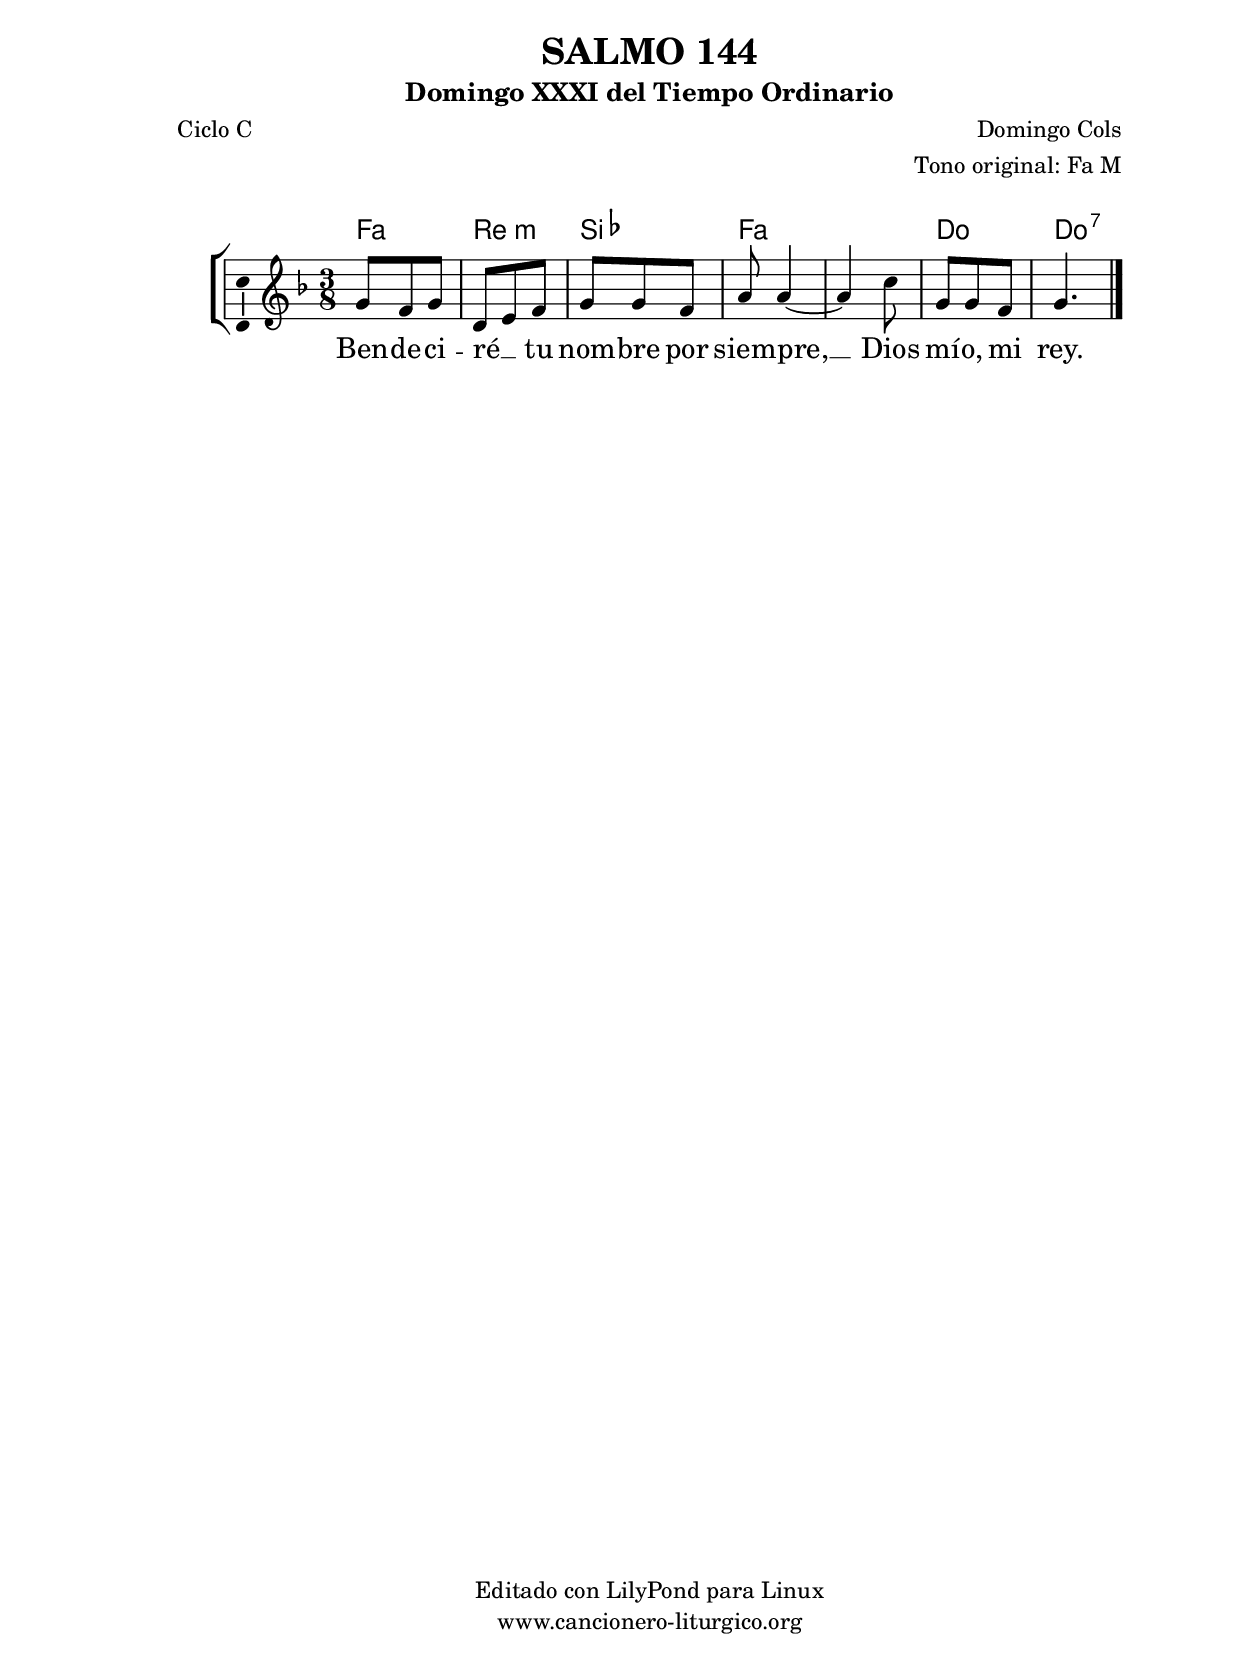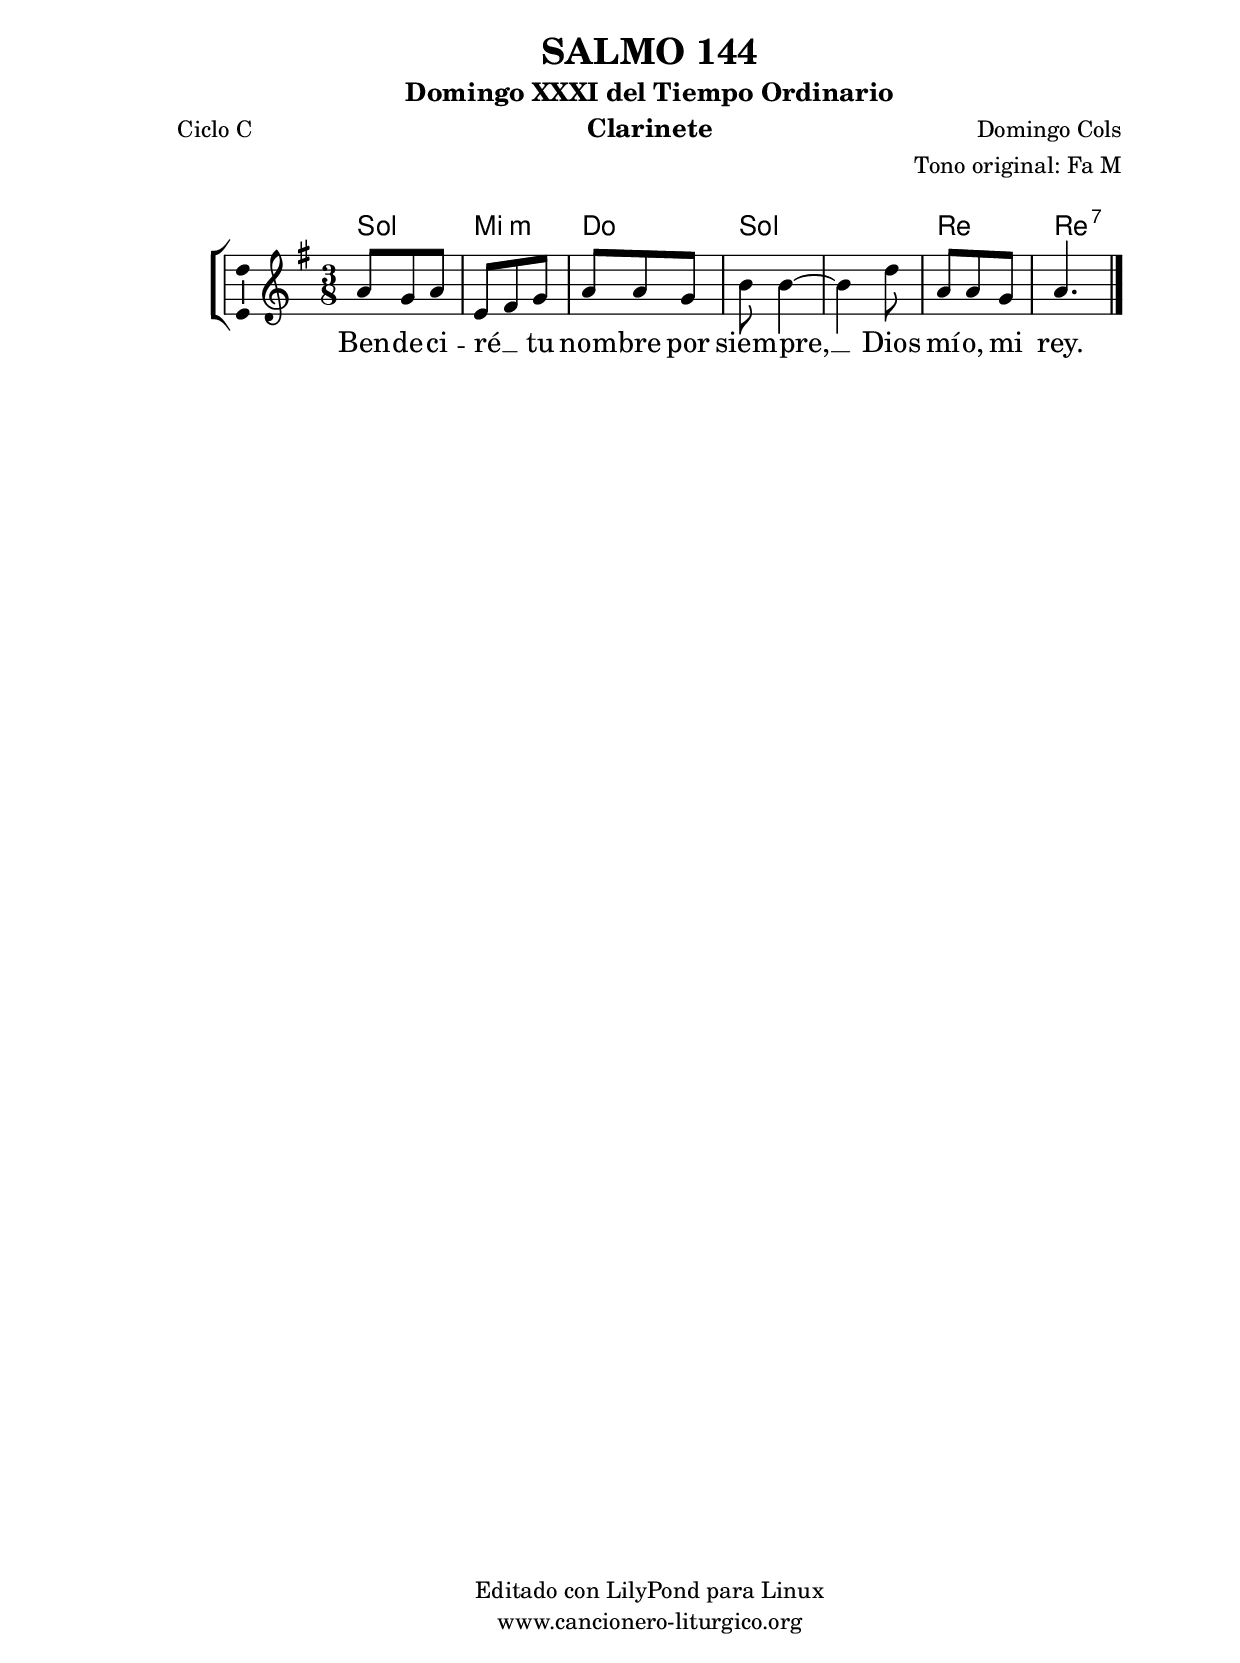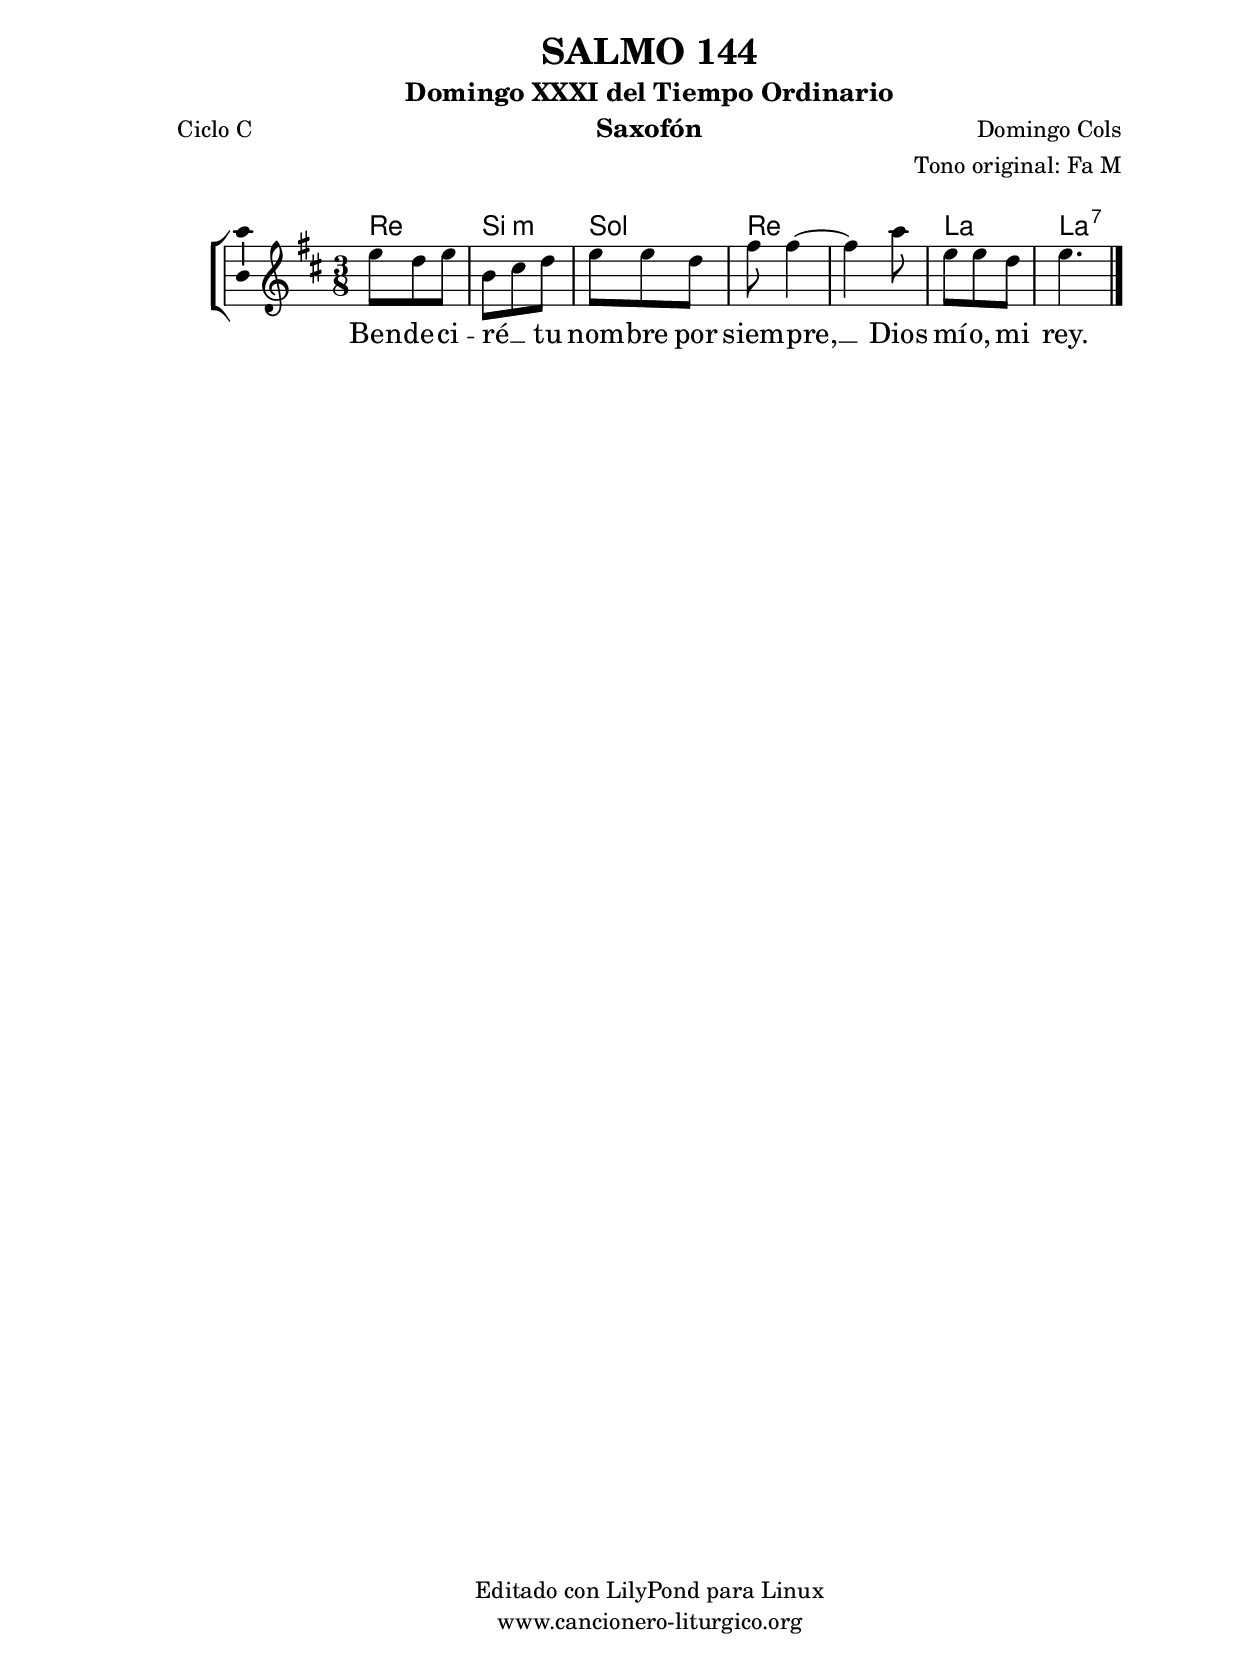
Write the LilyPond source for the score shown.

%
%para convertir .midi en .wav:
%timidity filename.midi -Ow -o finename.wav
%
%
%Para convertir de .wav a .mp3:
%lame -h -m j filename.wav
%
%
%para escuchar el midi:
%timidity nombrefichero.midi
%


%versión de lilypond para la que se ha escrito esta partitura:
\version "2.16.0"

	%Tamaño papel
	#(set-default-paper-size "a4")
	%Tamaño partitura
	#(set-global-staff-size 20)
	%No responde al pulsar sobre una nota
	#(ly:set-option 'point-and-click #f)

%parámetros del encabezamiento:
\header {
	title = "SALMO 144"
	subtitle = "Domingo XXXI del Tiempo Ordinario"
	composer = "Domingo Cols"
	poet = "Ciclo C"
	meter = ""
	arranger = "Tono original: Fa M"
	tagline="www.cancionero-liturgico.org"
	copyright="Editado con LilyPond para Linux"
	tiempo = "Ordinario"
	usos = "Salmo"
	letra = "Bendeciré tu nombre por siempre, Dios mío, mi rey."
	}

%parámetros asociados al papel:
\paper  {
	oddHeaderMarkup = \markup {\fill-line { \on-the-fly #not-first-page \fromproperty #'header:title \on-the-fly #not-first-page \fromproperty #'header:composer }}
	evenHeaderMarkup = \markup {\fill-line { \fromproperty #'header:composer \fromproperty #'header:title }}
	#(set-paper-size "a4")
	print-page-number = ##f
	first-page-number = 1
	print-first-page-number = ##f
%	head-separation = 3.0 \cm
	top-margin = 2.0 \cm
	bottom-margin = 0.5\cm
%%%	bottom-margin = -1.0\cm
	left-margin = 3.0 \cm
	line-width = 16.0 \cm 
	indent = 8\mm
	interscoreline = 2.\mm
	between-system-space = 15\mm
%	para que las partituras no llenen la hoja:
	ragged-bottom = ##t
%	idem para la última hoja:
	ragged-last-bottom = ##f
%	para que las partituras llenen el ancho del papel:
	ragged-last = ##f
	after-title-space = 2.5 \cm
%page-count=1
%system-count=8

	%Flexible Vertical Spacing
%	markup-markup-spacing =
%	#'((basic-distance . 15) (minimum-distance . 15) (padding . 3))
	markup-system-spacing =
	#'((basic-distance . 15) (minimum-distance . 15) (padding . 3))
	system-system-spacing =
	#'((basic-distance . 15) (minimum-distance . 15) (padding . 3))
	score-system-spacing =
	#'((basic-distance . 15) (minimum-distance . 15) (padding . 5))
%	top-system-spacing = % header
%	#'((basic-distance . 8) (minimum-distance . 0) (padding . 3))
%	top-markup-spacing =
%	#'((basic-distance . 20) (minimum-distance . 20) (padding . 3))
	last-bottom-spacing = % footer
	#'((basic-distance . 5) (minimum-distance . 5) (padding . 3))
%	score-markup-spacing =
%	#'((basic-distance . 16) (minimum-distance . 13) (padding . 3))

	}


%parámetros que afectan a toda la partitura:
global =  {
	%clave de sol (G):
	\clef G
	%armadura:
%	\transpose f a
	\key f \major
	\tempo 8=160
	\set Score.tempoHideNote = ##t
	}


acordes = {
	\italianChords
	\chordmode {
%	\transpose f a
{

f4. d:m bes f s c c:7

	}
	}
}

melodia = 
%	\transpose f a
{
	\relative c''{

\time 3/8
g8 f g
d8 e f
g8 g f
a8 a4~
a4 c8
g8 g f
g4.

	\bar "|."
	}
	}


texto = \lyricmode {
Ben -- de -- ci -- ré __ _ tu nom -- bre por siem -- pre, __
Dios mí -- o, mi rey.
	}


acordesStaff = \context ChordNames = acordesStaff <<
	\set chordChanges = ##t
	\acordes
	>>


vozStaff = \context Voice = vozStaff
\with {\consists "Ambitus_engraver"}
<<
%	\set Staff.instrumentName = ""
%	\set Staff.shortInstrumentName = ""
%	\set Staff.midiInstrument = #"clarinet"
%	\set Staff.midiInstrument = #"cello"
%	\set Staff.midiInstrument = #"flute"
	\set Staff.midiInstrument = #"electric guitar (jazz)"
%	\set Staff.midiInstrument = #"english horn"
%	\set Staff.midiInstrument = #"violin"
%	\set Staff.midiInstrument = #"glockenspiel"
	\set Staff.midiMinimumVolume = #0.7
	\set Staff.midiMaximumVolume = #0.9
	\global
	\melodia
	>>


textoStaff = \context Lyrics = textoStaff <<
	\lyricsto vozStaff \texto
	>>

\book {
	\score {
		\context ChoirStaff {
			\override StaffGroup.SystemStartBracket #'collapse-height = #1
			\override Score.SystemStartBar #'collapse-height = #1
			<<
			\acordesStaff
			\vozStaff
			\textoStaff
			>>
			}
		\layout {
	    		\context {
				\Lyrics
				\override LyricText #'font-size = #2
				}
	   		 \context {
				\Score
				%fontSize = #3
				\override StaffSymbol #'staff-space = #(magstep +3)
				%\override Beam #'thickness = #0.55
				%\override SpacingSpanner #'spacing-increment = #1.0
				%\override Slur #'height-limit = #1.5
				}
			}
		}
	\score {
		\unfoldRepeats
		\context ChoirStaff {
			<<
			\acordesStaff
			\vozStaff
			>>
			}
		\midi {
	  		\context {
	  			\Score
				tempoWholesPerMinute = #(ly:make-moment 70 4)
				}
			}
		}
	}

%Partitura para clarinete
#(define output-suffix "C")
\book {
	\header{
		instrument = "Clarinete"
		}
	\score {
		\context ChoirStaff {
			\override StaffGroup.SystemStartBracket #'collapse-height = #1
			\override Score.SystemStartBar #'collapse-height = #1
\transpose c d
			<<
			\acordesStaff
			\vozStaff
			\textoStaff
			>>
			}
		\layout {
	    		\context {
				\Lyrics
				\override LyricText #'font-size = #2
				}
	   		 \context {
				\Score
				%fontSize = #3
				\override StaffSymbol #'staff-space = #(magstep +3)
				%\override Beam #'thickness = #0.55
				%\override SpacingSpanner #'spacing-increment = #1.0
				%\override Slur #'height-limit = #1.5
				}
			}
		}
	}

%Partitura para saxofón
#(define output-suffix "S")
\book {
	\header{
		instrument = "Saxofón"
		}
	\score {
		\context ChoirStaff {
			\override StaffGroup.SystemStartBracket #'collapse-height = #1
			\override Score.SystemStartBar #'collapse-height = #1
\transpose c a
			<<
			\acordesStaff
			\vozStaff
			\textoStaff
			>>
			}
		\layout {
	    		\context {
				\Lyrics
				\override LyricText #'font-size = #2
				}
	   		 \context {
				\Score
				%fontSize = #3
				\override StaffSymbol #'staff-space = #(magstep +3)
				%\override Beam #'thickness = #0.55
				%\override SpacingSpanner #'spacing-increment = #1.0
				%\override Slur #'height-limit = #1.5
				}
			}
		}
	}

